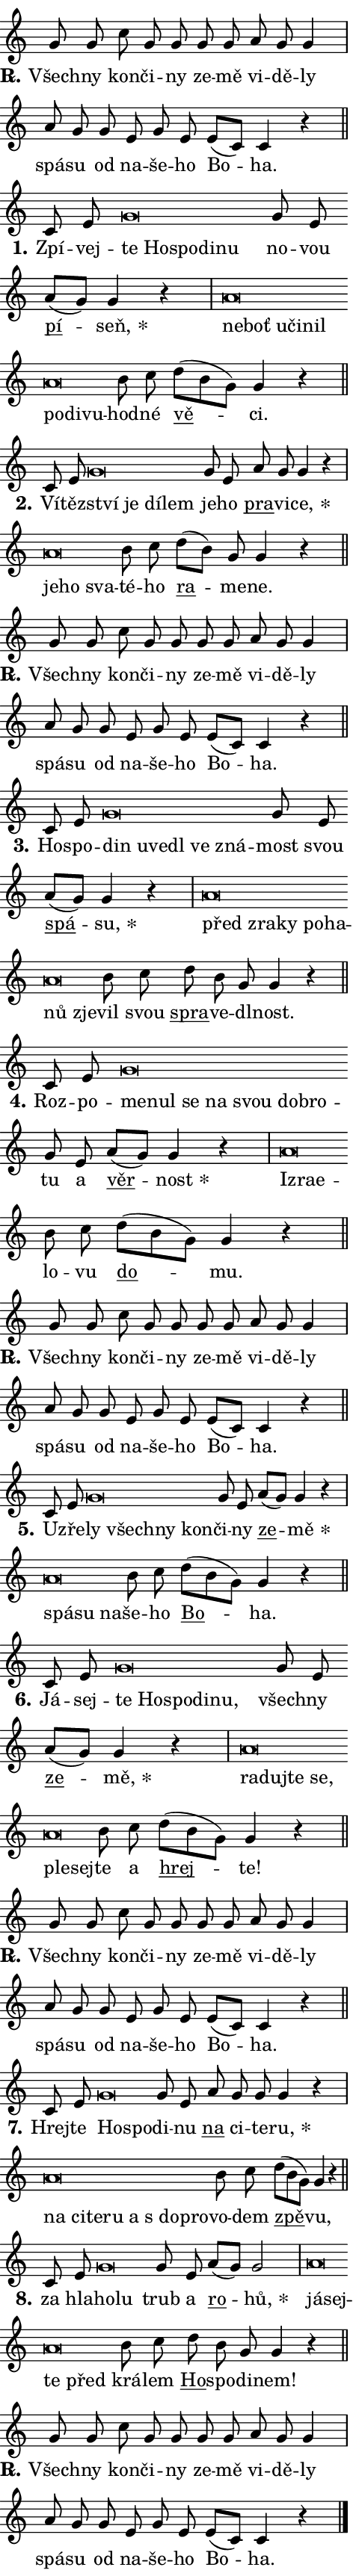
\version "2.24.0"
\header { tagline = "" }
\paper {
  indent = 0\cm
  top-margin = 0\cm
  right-margin = 0.13\cm % to fit lyric hyphens
  bottom-margin = 0\cm
  left-margin = 0\cm
  paper-width = 8\cm
  page-breaking = #ly:one-page-breaking
  system-system-spacing.basic-distance = #11
  score-system-spacing.basic-distance = #11
  ragged-last = ##f
}


%% Author: Thomas Morley
%% https://lists.gnu.org/archive/html/lilypond-user/2020-05/msg00002.html
#(define (line-position grob)
"Returns position of @var[grob} in current system:
   @code{'start}, if at first time-step
   @code{'end}, if at last time-step
   @code{'middle} otherwise
"
  (let* ((col (ly:item-get-column grob))
         (ln (ly:grob-object col 'left-neighbor))
         (rn (ly:grob-object col 'right-neighbor))
         (col-to-check-left (if (ly:grob? ln) ln col))
         (col-to-check-right (if (ly:grob? rn) rn col))
         (break-dir-left
           (and
             (ly:grob-property col-to-check-left 'non-musical #f)
             (ly:item-break-dir col-to-check-left)))
         (break-dir-right
           (and
             (ly:grob-property col-to-check-right 'non-musical #f)
             (ly:item-break-dir col-to-check-right))))
        (cond ((eqv? 1 break-dir-left) 'start)
              ((eqv? -1 break-dir-right) 'end)
              (else 'middle))))

#(define (tranparent-at-line-position vctor)
  (lambda (grob)
  "Relying on @code{line-position} select the relevant enry from @var{vctor}.
Used to determine transparency,"
    (case (line-position grob)
      ((end) (not (vector-ref vctor 0)))
      ((middle) (not (vector-ref vctor 1)))
      ((start) (not (vector-ref vctor 2))))))

noteHeadBreakVisibility =
#(define-music-function (break-visibility)(vector?)
"Makes @code{NoteHead}s transparent relying on @var{break-visibility}"
#{
  \override NoteHead.transparent =
    #(tranparent-at-line-position break-visibility)
#})

#(define delete-ledgers-for-transparent-note-heads
  (lambda (grob)
    "Reads whether a @code{NoteHead} is transparent.
If so this @code{NoteHead} is removed from @code{'note-heads} from
@var{grob}, which is supposed to be @code{LedgerLineSpanner}.
As a result ledgers are not printed for this @code{NoteHead}"
    (let* ((nhds-array (ly:grob-object grob 'note-heads))
           (nhds-list
             (if (ly:grob-array? nhds-array)
                 (ly:grob-array->list nhds-array)
                 '()))
           ;; Relies on the transparent-property being done before
           ;; Staff.LedgerLineSpanner.after-line-breaking is executed.
           ;; This is fragile ...
           (to-keep
             (remove
               (lambda (nhd)
                 (ly:grob-property nhd 'transparent #f))
               nhds-list)))
      ;; TODO find a better method to iterate over grob-arrays, similiar
      ;; to filter/remove etc for lists
      ;; For now rebuilt from scratch
      (set! (ly:grob-object grob 'note-heads)  '())
      (for-each
        (lambda (nhd)
          (ly:pointer-group-interface::add-grob grob 'note-heads nhd))
        to-keep))))

squashNotes = {
  \override NoteHead.X-extent = #'(-0.2 . 0.2)
  \override NoteHead.Y-extent = #'(-0.75 . 0)
  \override NoteHead.stencil =
    #(lambda (grob)
       (let ((pos (ly:grob-property grob 'staff-position)))
         (begin
           (if (< pos -7) (display "ERROR: Lower brevis then expected\n") (display ""))
           (if (<= pos -6) ly:text-interface::print ly:note-head::print))))
}
unSquashNotes = {
  \revert NoteHead.X-extent
  \revert NoteHead.Y-extent
  \revert NoteHead.stencil
}

hideNotes = \noteHeadBreakVisibility #begin-of-line-visible
unHideNotes = \noteHeadBreakVisibility #all-visible

% work-around for resetting accidentals
% https://lilypond.org/doc/v2.23/Documentation/notation/displaying-rhythms#unmetered-music
cadenzaMeasure = {
  \cadenzaOff
  \partial 1024 s1024
  \cadenzaOn
}

#(define-markup-command (accent layout props text) (markup?)
  "Underline accented syllable"
  (interpret-markup layout props
    #{\markup \override #'(offset . 4.3) \underline { #text }#}))

responsum = \markup \concat {
  "R" \hspace #-1.05 \path #0.1 #'((moveto 0 0.07) (lineto 0.9 0.8)) \hspace #0.05 "."
}

spaceSize = #0.6828661417322834 % exact space size for TeX Gyre Schola

\layout {
  \context {
    \Staff
    \remove "Time_signature_engraver"
    \override LedgerLineSpanner.after-line-breaking = #delete-ledgers-for-transparent-note-heads
  }
  \context {
    \Lyrics {
      \override LyricSpace.minimum-distance = \spaceSize
      \override LyricText.font-name = #"TeX Gyre Schola"
      \override LyricText.font-size = 1
      \override StanzaNumber.font-name = #"TeX Gyre Schola Bold"
      \override StanzaNumber.font-size = 1
    }
  }
  \context {
    \Score 
    \override NoteHead.text =
      #(lambda (grob) 
        (let ((pos (ly:grob-property grob 'staff-position)))
          #{\markup {
            \combine
              \halign #-0.55 \raise #(if (= pos -6) 0 0.5) \override #'(thickness . 2) \draw-line #'(3.2 . 0)
              \musicglyph "noteheads.sM1"
          }#}))
  }
}

% magnetic-lyrics.ily
%
%   written by
%     Jean Abou Samra <jean@abou-samra.fr>
%     Werner Lemberg <wl@gnu.org>
%
%   adapted by
%     Jiri Hon <jiri.hon@gmail.com>
%
% Version 2022-Apr-15

% https://www.mail-archive.com/lilypond-user@gnu.org/msg149350.html

#(define (Left_hyphen_pointer_engraver context)
   "Collect syllable-hyphen-syllable occurrences in lyrics and store
them in properties.  This engraver only looks to the left.  For
example, if the lyrics input is @code{foo -- bar}, it does the
following.

@itemize @bullet
@item
Set the @code{text} property of the @code{LyricHyphen} grob between
@q{foo} and @q{bar} to @code{foo}.

@item
Set the @code{left-hyphen} property of the @code{LyricText} grob with
text @q{foo} to the @code{LyricHyphen} grob between @q{foo} and
@q{bar}.
@end itemize

Use this auxiliary engraver in combination with the
@code{lyric-@/text::@/apply-@/magnetic-@/offset!} hook."
   (let ((hyphen #f)
         (text #f))
     (make-engraver
      (acknowledgers
       ((lyric-syllable-interface engraver grob source-engraver)
        (set! text grob)))
      (end-acknowledgers
       ((lyric-hyphen-interface engraver grob source-engraver)
        ;(when (not (grob::has-interface grob 'lyric-space-interface))
          (set! hyphen grob)));)
      ((stop-translation-timestep engraver)
       (when (and text hyphen)
         (ly:grob-set-object! text 'left-hyphen hyphen))
       (set! text #f)
       (set! hyphen #f)))))

#(define (lyric-text::apply-magnetic-offset! grob)
   "If the space between two syllables is less than the value in
property @code{LyricText@/.details@/.squash-threshold}, move the right
syllable to the left so that it gets concatenated with the left
syllable.

Use this function as a hook for
@code{LyricText@/.after-@/line-@/breaking} if the
@code{Left_@/hyphen_@/pointer_@/engraver} is active."
   (let ((hyphen (ly:grob-object grob 'left-hyphen #f)))
     (when hyphen
       (let ((left-text (ly:spanner-bound hyphen LEFT)))
         (when (grob::has-interface left-text 'lyric-syllable-interface)
           (let* ((common (ly:grob-common-refpoint grob left-text X))
                  (this-x-ext (ly:grob-extent grob common X))
                  (left-x-ext
                   (begin
                     ;; Trigger magnetism for left-text.
                     (ly:grob-property left-text 'after-line-breaking)
                     (ly:grob-extent left-text common X)))
                  ;; `delta` is the gap width between two syllables.
                  (delta (- (interval-start this-x-ext)
                            (interval-end left-x-ext)))
                  (details (ly:grob-property grob 'details))
                  (threshold (assoc-get 'squash-threshold details 0.2)))
             (when (< delta threshold)
               (let* (;; We have to manipulate the input text so that
                      ;; ligatures crossing syllable boundaries are not
                      ;; disabled.  For languages based on the Latin
                      ;; script this is essentially a beautification.
                      ;; However, for non-Western scripts it can be a
                      ;; necessity.
                      (lt (ly:grob-property left-text 'text))
                      (rt (ly:grob-property grob 'text))
                      (is-space (grob::has-interface hyphen 'lyric-space-interface))
                      (space (if is-space " " ""))
                      (extra-delta (if is-space spaceSize 0))
                      ;; Append new syllable.
                      (ltrt-space (if (and (string? lt) (string? rt))
                                (string-append lt space rt)
                                (make-concat-markup (list lt space rt))))
                      ;; Right-align `ltrt` to the right side.
                      (ltrt-space-markup (grob-interpret-markup
                               grob
                               (make-translate-markup
                                (cons (interval-length this-x-ext) 0)
                                (make-right-align-markup ltrt-space)))))
                 (begin
                   ;; Don't print `left-text`.
                   (ly:grob-set-property! left-text 'stencil #f)
                   ;; Set text and stencil (which holds all collected
                   ;; syllables so far) and shift it to the left.
                   (ly:grob-set-property! grob 'text ltrt-space)
                   (ly:grob-set-property! grob 'stencil ltrt-space-markup)
                   (ly:grob-translate-axis! grob (- (- delta extra-delta)) X))))))))))


#(define (lyric-hyphen::displace-bounds-first grob)
   ;; Make very sure this callback isn't triggered too early.
   (let ((left (ly:spanner-bound grob LEFT))
         (right (ly:spanner-bound grob RIGHT)))
     (ly:grob-property left 'after-line-breaking)
     (ly:grob-property right 'after-line-breaking)
     (ly:lyric-hyphen::print grob)))

squashThreshold = #0.4

\layout {
  \context {
    \Lyrics
    \consists #Left_hyphen_pointer_engraver
    \override LyricText.after-line-breaking =
      #lyric-text::apply-magnetic-offset!
    \override LyricHyphen.stencil = #lyric-hyphen::displace-bounds-first
    \override LyricText.details.squash-threshold = \squashThreshold
    \override LyricHyphen.minimum-distance = 0
    \override LyricHyphen.minimum-length = \squashThreshold
  }
}

squashText = \override LyricText.details.squash-threshold = 9999
unSquashText = \override LyricText.details.squash-threshold = \squashThreshold

leftText = \override LyricText.self-alignment-X = #LEFT
unLeftText = \revert LyricText.self-alignment-X

starOffset = #(lambda (grob) 
                (let ((x_offset (ly:self-alignment-interface::aligned-on-x-parent grob)))
                  (if (= x_offset 0) 0 (+ x_offset 1.2))))

star = #(define-music-function (syllable)(string?)
"Append star separator at the end of a syllable"
#{
  \once \override LyricText.X-offset = #starOffset
  \lyricmode { \markup {
    #syllable
    \override #'((font-name . "TeX Gyre Schola Bold")) \hspace #0.2 \lower #0.65 \larger "*"
  } }
#})

starAccent = #(define-music-function (syllable)(string?)
"Append star separator at the end of a syllable and make accent"
#{
  \once \override LyricText.X-offset = #starOffset
  \lyricmode { \markup {
    \accent #syllable
    \override #'((font-name . "TeX Gyre Schola Bold")) \hspace #0.2 \lower #0.65 \larger "*"
  } }
#})

breath = #(define-music-function (syllable)(string?)
"Append breathing indicator at the end of a syllable"
#{
  \lyricmode { \markup { #syllable "+" } }
#})

optionalBreath = #(define-music-function (syllable)(string?)
"Append optional breathing indicator at the end of a syllable"
#{
  \lyricmode { \markup { #syllable "(+)" } }
#})


\score {
    <<
        \new Voice = "melody" { \cadenzaOn \key c \major \relative { g'8 g c g g g g \bar "" a g g4 \cadenzaMeasure \bar "|" a8 g \bar "" g e g e \bar "" e[( c)] c4 r \cadenzaMeasure \bar "||" \break } }
        \new Lyrics \lyricsto "melody" { \lyricmode { \set stanza = \responsum
Všech -- ny kon -- či -- ny ze -- mě vi -- dě -- ly spá -- su od na -- še -- ho Bo -- ha. } }
    >>
    \layout {}
}

\score {
    <<
        \new Voice = "melody" { \cadenzaOn \key c \major \relative { c'8 e \bar "" \squashNotes g\breve*1/16 \hideNotes \breve*1/16 \bar "" \breve*1/16 \bar "" \breve*1/16 \breve*1/16 \bar "" \unHideNotes \unSquashNotes g8 e \bar "" a[( g)] g4 r \cadenzaMeasure \bar "|" \squashNotes a\breve*1/16 \hideNotes \breve*1/16 \bar "" \breve*1/16 \bar "" \breve*1/16 \bar "" \breve*1/16 \bar "" \breve*1/16 \bar "" \breve*1/16 \breve*1/16 \bar "" \unHideNotes \unSquashNotes b8 c \bar "" d[( b g)] g4 r \cadenzaMeasure \bar "||" \break } }
        \new Lyrics \lyricsto "melody" { \lyricmode { \set stanza = "1."
Zpí -- vej -- \leftText te \squashText Ho -- spo -- di -- nu \unLeftText \unSquashText no -- vou \markup \accent pí -- \star seň, \leftText ne -- \squashText boť u -- či -- nil po -- di -- vu -- \unLeftText \unSquashText hod -- né \markup \accent vě -- ci. } }
    >>
    \layout {}
}

\score {
    <<
        \new Voice = "melody" { \cadenzaOn \key c \major \relative { c'8 e \bar "" \squashNotes g\breve*1/16 \hideNotes \breve*1/16 \bar "" \breve*1/16 \breve*1/16 \bar "" \unHideNotes \unSquashNotes g8 e \bar "" a g g4 r \cadenzaMeasure \bar "|" \squashNotes a\breve*1/16 \hideNotes \breve*1/16 \breve*1/16 \bar "" \unHideNotes \unSquashNotes b8 c \bar "" d[( b)] g g4 r \cadenzaMeasure \bar "||" \break } }
        \new Lyrics \lyricsto "melody" { \lyricmode { \set stanza = "2."
Ví -- těz -- \leftText ství \squashText je dí -- lem \unLeftText \unSquashText je -- ho \markup \accent pra -- vi -- \star ce, \leftText je -- \squashText ho sva -- \unLeftText \unSquashText té -- ho \markup \accent ra -- me -- ne. } }
    >>
    \layout {}
}

\score {
    <<
        \new Voice = "melody" { \cadenzaOn \key c \major \relative { g'8 g c g g g g \bar "" a g g4 \cadenzaMeasure \bar "|" a8 g \bar "" g e g e \bar "" e[( c)] c4 r \cadenzaMeasure \bar "||" \break } }
        \new Lyrics \lyricsto "melody" { \lyricmode { \set stanza = \responsum
Všech -- ny kon -- či -- ny ze -- mě vi -- dě -- ly spá -- su od na -- še -- ho Bo -- ha. } }
    >>
    \layout {}
}

\score {
    <<
        \new Voice = "melody" { \cadenzaOn \key c \major \relative { c'8 e \bar "" \squashNotes g\breve*1/16 \hideNotes \breve*1/16 \bar "" \breve*1/16 \bar "" \breve*1/16 \bar "" \breve*1/16 \breve*1/16 \bar "" \unHideNotes \unSquashNotes g8 e \bar "" a[( g)] g4 r \cadenzaMeasure \bar "|" \squashNotes a\breve*1/16 \hideNotes \breve*1/16 \bar "" \breve*1/16 \bar "" \breve*1/16 \bar "" \breve*1/16 \bar "" \breve*1/16 \breve*1/16 \bar "" \unHideNotes \unSquashNotes b8 c \bar "" d b g g4 r \cadenzaMeasure \bar "||" \break } }
        \new Lyrics \lyricsto "melody" { \lyricmode { \set stanza = "3."
Ho -- spo -- \leftText din \squashText u -- ve -- dl ve zná -- \unLeftText \unSquashText most svou \markup \accent spá -- \star su, \leftText před \squashText zra -- ky po -- ha -- nů zje -- \unLeftText \unSquashText vil svou \markup \accent spra -- ve -- dl -- nost. } }
    >>
    \layout {}
}

\score {
    <<
        \new Voice = "melody" { \cadenzaOn \key c \major \relative { c'8 e \bar "" \squashNotes g\breve*1/16 \hideNotes \breve*1/16 \bar "" \breve*1/16 \bar "" \breve*1/16 \bar "" \breve*1/16 \bar "" \breve*1/16 \breve*1/16 \bar "" \unHideNotes \unSquashNotes g8 e \bar "" a[( g)] g4 r \cadenzaMeasure \bar "|" \squashNotes a\breve*1/16 \hideNotes \breve*1/16 \breve*1/16 \bar "" \unHideNotes \unSquashNotes b8 c \bar "" d[( b g)] g4 r \cadenzaMeasure \bar "||" \break } }
        \new Lyrics \lyricsto "melody" { \lyricmode { \set stanza = "4."
Roz -- po -- \leftText me -- \squashText nul se na svou dob -- ro -- \unLeftText \unSquashText tu a \markup \accent věr -- \star nost \leftText Iz -- \squashText ra -- e -- \unLeftText \unSquashText lo -- vu \markup \accent do -- mu. } }
    >>
    \layout {}
}

\score {
    <<
        \new Voice = "melody" { \cadenzaOn \key c \major \relative { g'8 g c g g g g \bar "" a g g4 \cadenzaMeasure \bar "|" a8 g \bar "" g e g e \bar "" e[( c)] c4 r \cadenzaMeasure \bar "||" \break } }
        \new Lyrics \lyricsto "melody" { \lyricmode { \set stanza = \responsum
Všech -- ny kon -- či -- ny ze -- mě vi -- dě -- ly spá -- su od na -- še -- ho Bo -- ha. } }
    >>
    \layout {}
}

\score {
    <<
        \new Voice = "melody" { \cadenzaOn \key c \major \relative { c'8 e \bar "" \squashNotes g\breve*1/16 \hideNotes \breve*1/16 \bar "" \breve*1/16 \breve*1/16 \bar "" \unHideNotes \unSquashNotes g8 e \bar "" a[( g)] g4 r \cadenzaMeasure \bar "|" \squashNotes a\breve*1/16 \hideNotes \breve*1/16 \breve*1/16 \bar "" \unHideNotes \unSquashNotes b8 c \bar "" d[( b g)] g4 r \cadenzaMeasure \bar "||" \break } }
        \new Lyrics \lyricsto "melody" { \lyricmode { \set stanza = "5."
U -- zře -- \leftText ly \squashText všech -- ny kon -- \unLeftText \unSquashText či -- ny \markup \accent ze -- \star mě \leftText spá -- \squashText su na -- \unLeftText \unSquashText še -- ho \markup \accent Bo -- ha. } }
    >>
    \layout {}
}

\score {
    <<
        \new Voice = "melody" { \cadenzaOn \key c \major \relative { c'8 e \bar "" \squashNotes g\breve*1/16 \hideNotes \breve*1/16 \bar "" \breve*1/16 \bar "" \breve*1/16 \breve*1/16 \bar "" \unHideNotes \unSquashNotes g8 e \bar "" a[( g)] g4 r \cadenzaMeasure \bar "|" \squashNotes a\breve*1/16 \hideNotes \breve*1/16 \bar "" \breve*1/16 \bar "" \breve*1/16 \bar "" \breve*1/16 \breve*1/16 \bar "" \unHideNotes \unSquashNotes b8 c \bar "" d[( b g)] g4 r \cadenzaMeasure \bar "||" \break } }
        \new Lyrics \lyricsto "melody" { \lyricmode { \set stanza = "6."
Já -- sej -- \leftText te \squashText Ho -- spo -- di -- nu, \unLeftText \unSquashText všech -- ny \markup \accent ze -- \star mě, \leftText ra -- \squashText duj -- te se, ple -- sej -- \unLeftText \unSquashText te a \markup \accent hrej -- te! } }
    >>
    \layout {}
}

\score {
    <<
        \new Voice = "melody" { \cadenzaOn \key c \major \relative { g'8 g c g g g g \bar "" a g g4 \cadenzaMeasure \bar "|" a8 g \bar "" g e g e \bar "" e[( c)] c4 r \cadenzaMeasure \bar "||" \break } }
        \new Lyrics \lyricsto "melody" { \lyricmode { \set stanza = \responsum
Všech -- ny kon -- či -- ny ze -- mě vi -- dě -- ly spá -- su od na -- še -- ho Bo -- ha. } }
    >>
    \layout {}
}

\score {
    <<
        \new Voice = "melody" { \cadenzaOn \key c \major \relative { c'8 e \bar "" \squashNotes g\breve*1/16 \hideNotes \breve*1/16 \bar "" \unHideNotes \unSquashNotes g8 e \bar "" a g g g4 r \cadenzaMeasure \bar "|" \squashNotes a\breve*1/16 \hideNotes \breve*1/16 \bar "" \breve*1/16 \bar "" \breve*1/16 \bar "" \breve*1/16 \bar "" \breve*1/16 \breve*1/16 \bar "" \unHideNotes \unSquashNotes b8 c \bar "" d[( b g)] g4 r \cadenzaMeasure \bar "||" \break } }
        \new Lyrics \lyricsto "melody" { \lyricmode { \set stanza = "7."
Hrej -- te \leftText Ho -- \squashText spo -- \unLeftText \unSquashText di -- nu \markup \accent na ci -- te -- \star ru, \leftText na \squashText ci -- te -- ru a "s do" -- pro -- \unLeftText \unSquashText vo -- dem \markup \accent zpě -- vu, } }
    >>
    \layout {}
}

\score {
    <<
        \new Voice = "melody" { \cadenzaOn \key c \major \relative { c'8 e \bar "" \squashNotes g\breve*1/16 \hideNotes \breve*1/16 \bar "" \unHideNotes \unSquashNotes g8 e \bar "" a[( g)] g2 \cadenzaMeasure \bar "|" \squashNotes a\breve*1/16 \hideNotes \breve*1/16 \bar "" \breve*1/16 \breve*1/16 \bar "" \unHideNotes \unSquashNotes b8 c \bar "" d b g g4 r \cadenzaMeasure \bar "||" \break } }
        \new Lyrics \lyricsto "melody" { \lyricmode { \set stanza = "8."
za hla -- \leftText ho -- \squashText lu \unLeftText \unSquashText trub a \markup \accent ro -- \star hů, \leftText já -- \squashText sej -- te před \unLeftText \unSquashText krá -- lem \markup \accent Ho -- spo -- di -- nem! } }
    >>
    \layout {}
}

\score {
    <<
        \new Voice = "melody" { \cadenzaOn \key c \major \relative { g'8 g c g g g g \bar "" a g g4 \cadenzaMeasure \bar "|" a8 g \bar "" g e g e \bar "" e[( c)] c4 r \cadenzaMeasure \bar "||" \break } \bar "|." }
        \new Lyrics \lyricsto "melody" { \lyricmode { \set stanza = \responsum
Všech -- ny kon -- či -- ny ze -- mě vi -- dě -- ly spá -- su od na -- še -- ho Bo -- ha. } }
    >>
    \layout {}
}
